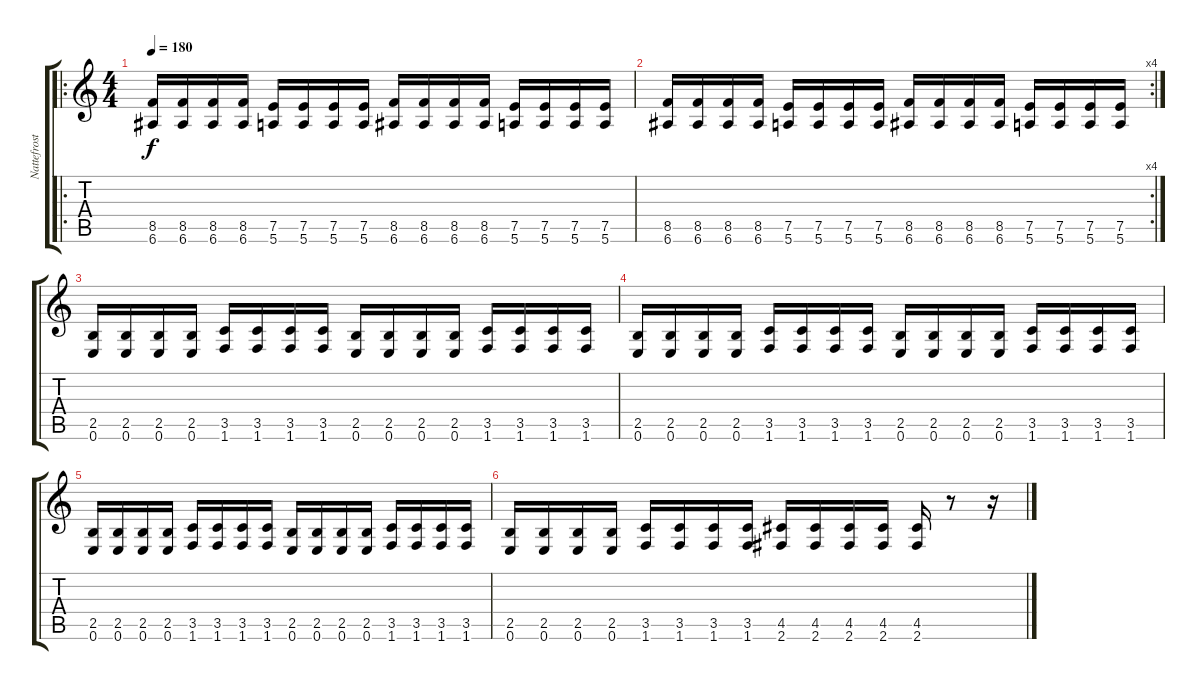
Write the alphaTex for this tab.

\track ("Nattefrost" "Nattefrost") {instrument distortionguitar}
\staff {score tabs}
\tuning (E4 B3 G3 D3 A2 E2) {hide}
\ro
\ts (4 4)
\tempo 180
\clef g2
\ks c
(8.5 6.6).16{dy f} (8.5 6.6).16 (8.5 6.6).16 (8.5 6.6).16 (7.5 5.6).16 (7.5 5.6).16 (7.5 5.6).16 (7.5 5.6).16 (8.5 6.6).16 (8.5 6.6).16 (8.5 6.6).16 (8.5 6.6).16 (7.5 5.6).16 (7.5 5.6).16 (7.5 5.6).16 (7.5 5.6).16 |
\rc 4
(8.5 6.6).16 (8.5 6.6).16 (8.5 6.6).16 (8.5 6.6).16 (7.5 5.6).16 (7.5 5.6).16 (7.5 5.6).16 (7.5 5.6).16 (8.5 6.6).16 (8.5 6.6).16 (8.5 6.6).16 (8.5 6.6).16 (7.5 5.6).16 (7.5 5.6).16 (7.5 5.6).16 (7.5 5.6).16 |
(2.5 0.6).16 (2.5 0.6).16 (2.5 0.6).16 (2.5 0.6).16 (3.5 1.6).16 (3.5 1.6).16 (3.5 1.6).16 (3.5 1.6).16 (2.5 0.6).16 (2.5 0.6).16 (2.5 0.6).16 (2.5 0.6).16 (3.5 1.6).16 (3.5 1.6).16 (3.5 1.6).16 (3.5 1.6).16 |
(2.5 0.6).16 (2.5 0.6).16 (2.5 0.6).16 (2.5 0.6).16 (3.5 1.6).16 (3.5 1.6).16 (3.5 1.6).16 (3.5 1.6).16 (2.5 0.6).16 (2.5 0.6).16 (2.5 0.6).16 (2.5 0.6).16 (3.5 1.6).16 (3.5 1.6).16 (3.5 1.6).16 (3.5 1.6).16 |
(2.5 0.6).16 (2.5 0.6).16 (2.5 0.6).16 (2.5 0.6).16 (3.5 1.6).16 (3.5 1.6).16 (3.5 1.6).16 (3.5 1.6).16 (2.5 0.6).16 (2.5 0.6).16 (2.5 0.6).16 (2.5 0.6).16 (3.5 1.6).16 (3.5 1.6).16 (3.5 1.6).16 (3.5 1.6).16 |
(2.5 0.6).16 (2.5 0.6).16 (2.5 0.6).16 (2.5 0.6).16 (3.5 1.6).16 (3.5 1.6).16 (3.5 1.6).16 (3.5 1.6).16 (4.5 2.6).16 (4.5 2.6).16 (4.5 2.6).16 (4.5 2.6).16 (4.5 2.6).16 r.8 r.16
